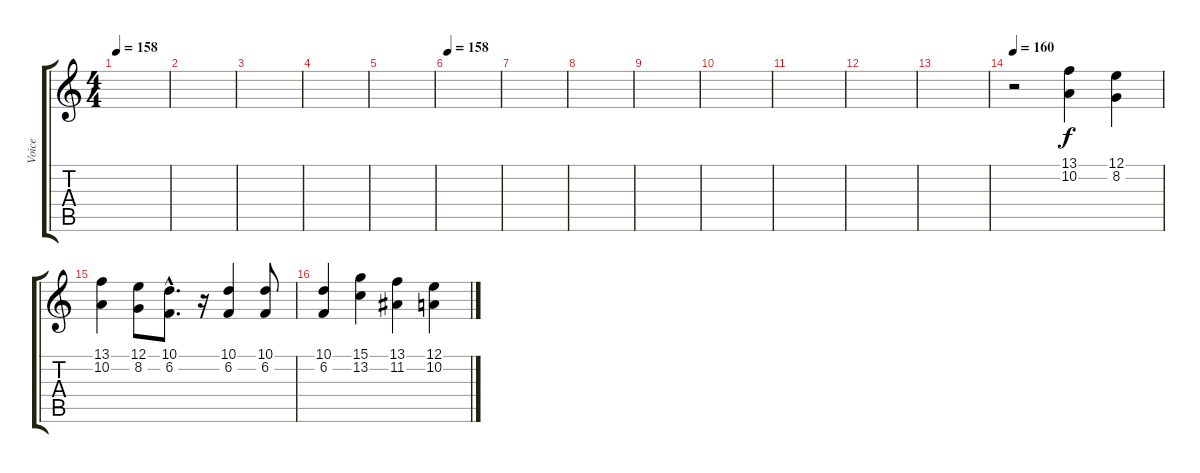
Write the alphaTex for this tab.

\track ("Voice" "Voice") {instrument synthvoice}
\staff {score tabs}
\tuning (E4 B3 G3 D3 A2 E2) {hide}
\ts (4 4)
\tempo 158
\clef g2
\ks c
|
|
|
|
|
\tempo 158
|
|
|
|
|
|
|
|
\tempo 160
r.2 (13.1 10.2).4 (12.1 8.2).4 |
(13.1 10.2).4 (12.1 8.2).8 (10.1{hac} 6.2{hac}).8{d} r.16 (10.1 6.2).4 (10.1 6.2).8 |
(10.1 6.2).4 (15.1 13.2).4 (13.1 11.2).4 (12.1 10.2).4
